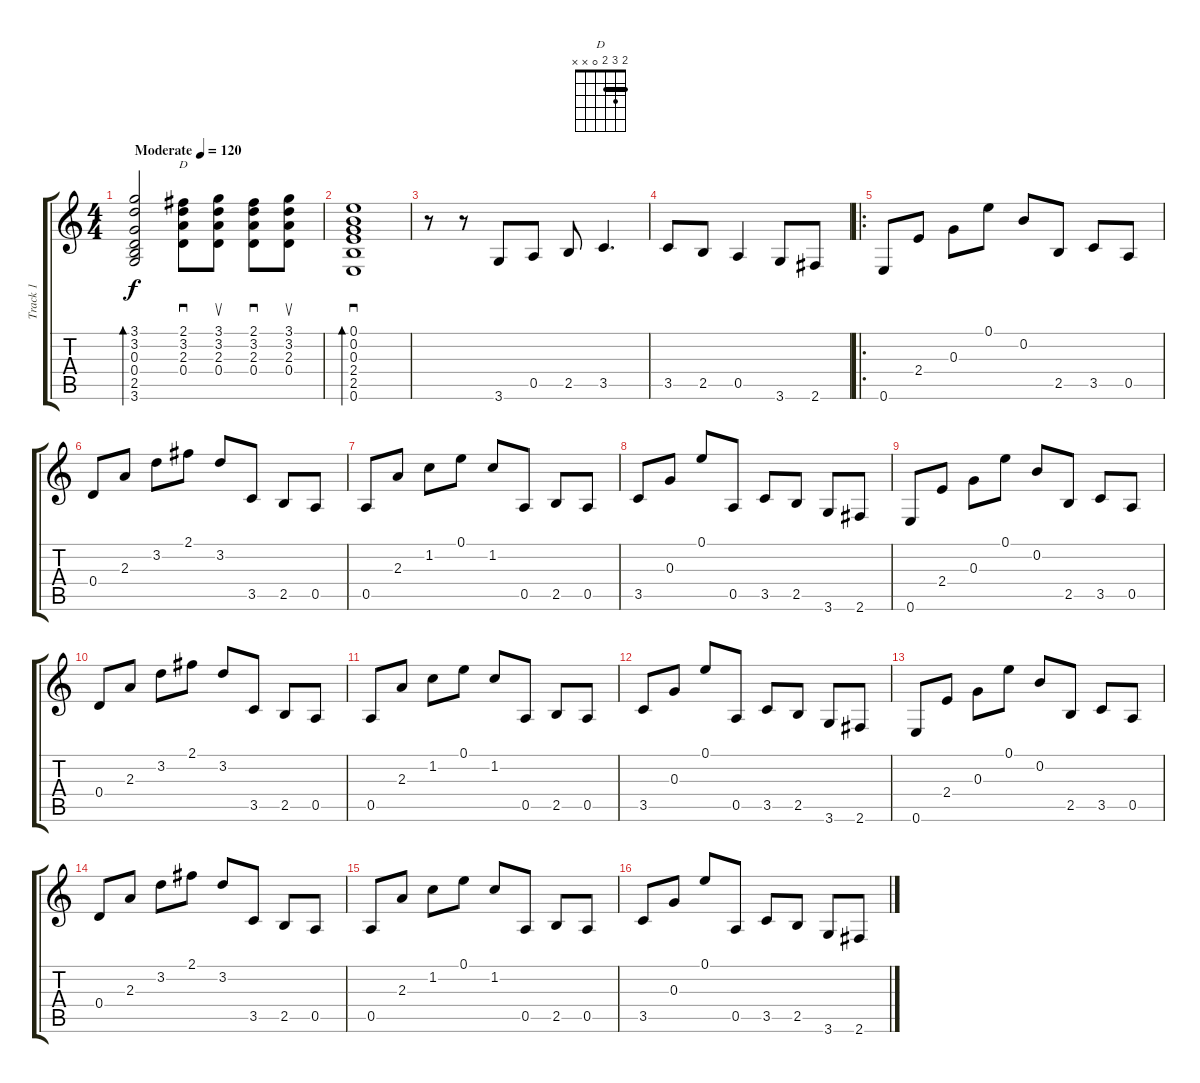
\track ("Track 1" "Track 1") {instrument acousticguitarsteel}
\staff {score tabs}
\tuning (E4 B3 G3 D3 A2 E2) {hide}
\chord ("D" 2 3 2 0 x x) {barre 2}
\ts (4 4)
\tempo (120 "Moderate")
\clef g2
\ks c
(3.1 3.2 0.3 0.4 2.5 3.6).2{bd 240 dy f instrument acousticguitarsteel} (2.1 3.2 2.3 0.4).8{sd ch "D"} (3.1 3.2 2.3 0.4).8{su} (2.1 3.2 2.3 0.4).8{sd} (3.1 3.2 2.3 0.4).8{su} |
(0.1 0.2 0.3 2.4 2.5 0.6).1{sd bd 240} |
r.8 r.8 3.6.8 0.5.8 2.5.8 3.5.4{d} |
3.5.8 2.5.8 0.5.4 3.6.8 2.6.8 |
\ro
0.6.8 2.4.8 0.3.8 0.1.8 0.2.8 2.5.8 3.5.8 0.5.8 |
0.4.8 2.3.8 3.2.8 2.1.8 3.2.8 3.5.8 2.5.8 0.5.8 |
0.5.8 2.3.8 1.2.8 0.1.8 1.2.8 0.5.8 2.5.8 0.5.8 |
3.5.8 0.3.8 0.1.8 0.5.8 3.5.8 2.5.8 3.6.8 2.6.8 |
0.6.8 2.4.8 0.3.8 0.1.8 0.2.8 2.5.8 3.5.8 0.5.8 |
0.4.8 2.3.8 3.2.8 2.1.8 3.2.8 3.5.8 2.5.8 0.5.8 |
0.5.8 2.3.8 1.2.8 0.1.8 1.2.8 0.5.8 2.5.8 0.5.8 |
3.5.8 0.3.8 0.1.8 0.5.8 3.5.8 2.5.8 3.6.8 2.6.8 |
0.6.8 2.4.8 0.3.8 0.1.8 0.2.8 2.5.8 3.5.8 0.5.8 |
0.4.8 2.3.8 3.2.8 2.1.8 3.2.8 3.5.8 2.5.8 0.5.8 |
0.5.8 2.3.8 1.2.8 0.1.8 1.2.8 0.5.8 2.5.8 0.5.8 |
3.5.8 0.3.8 0.1.8 0.5.8 3.5.8 2.5.8 3.6.8 2.6.8
